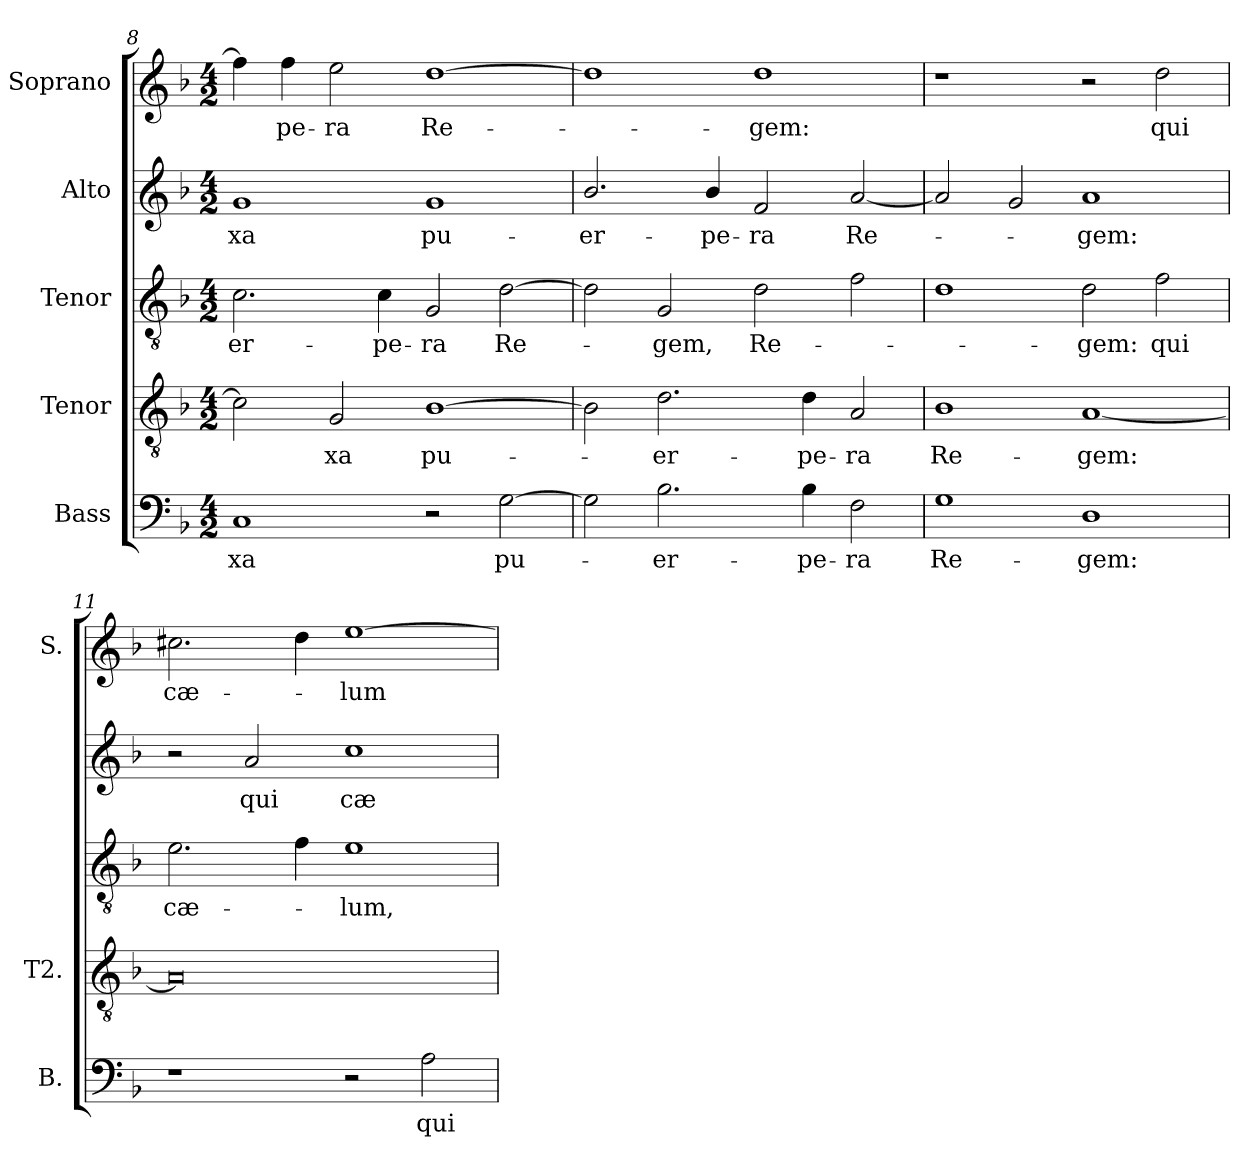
**kern	**text	**kern	**text	**kern	**text	**kern	**text	**kern	**text
*part5	*part5	*part4	*part4	*part3	*part3	*part2	*part2	*part1	*part1
*staff5	*staff5	*staff4	*staff4	*staff3	*staff3	*staff2	*staff2	*staff1	*staff1
*I"Bass	*	*I"Tenor	*	*I"Tenor	*	*I"Alto	*	*I"Soprano	*
*I'B.	*	*I'T2.	*	*	*	*	*	*I'S.	*
*clefF4	*	*clefGv2	*	*clefGv2	*	*clefG2	*	*clefG2	*
*	*	*ITrd7c12	*	*ITrd7c12	*	*	*	*	*
*k[b-]	*	*k[b-]	*	*k[b-]	*	*k[b-]	*	*k[b-]	*
*F:	*	*F:	*	*F:	*	*F:	*	*F:	*
*M4/2	*	*M4/2	*	*M4/2	*	*M4/2	*	*M4/2	*
=8	=8	=8	=8	=8	=8	=8	=8	=8	=8
!	!LO:LY:b:color=#000000	!	!	!	!	!	!	!	!
!	!	!	!	!	!LO:LY:b:color=#000000	!	!	!	!
!	!	!	!	!	!	!	!LO:LY:b:color=#000000	!	!
1Ci	-xa	2Ci\]	.	2.Ci\	-er-	1gi	-xa	4ffi\]	.
!	!	!	!	!	!	!	!	!	!LO:LY:b:color=#000000
.	.	.	.	.	.	.	.	4ffi\	-pe-
!	!	!	!LO:LY:b:color=#000000	!	!	!	!	!	!
!	!	!	!	!	!	!	!	!	!LO:LY:b:color=#000000
.	.	2GGi/	-xa	.	.	.	.	2eei\	-ra
!	!	!	!	!	!LO:LY:b:color=#000000	!	!	!	!
.	.	.	.	4Ci\	-pe-	.	.	.	.
!	!	!	!LO:LY:b:color=#000000	!	!	!	!	!	!
!	!	!	!	!	!LO:LY:b:color=#000000	!	!	!	!
!	!	!	!	!	!	!	!LO:LY:b:color=#000000	!	!
!	!	!	!	!	!	!	!	!	!LO:LY:b:color=#000000
2r	.	[1BB-i	pu-	2GGi/	-ra	1gi	pu-	[1ddi	Re-
!	!LO:LY:b:color=#000000	!	!	!	!	!	!	!	!
!	!	!	!	!	!LO:LY:b:color=#000000	!	!	!	!
[2Gi\	pu-	.	.	[2Di\	Re-	.	.	.	.
=9	=9	=9	=9	=9	=9	=9	=9	=9	=9
!	!	!	!	!	!	!	!LO:LY:b:color=#000000	!	!
2Gi\]	.	2BB-i\]	.	2Di\]	.	2.b-i/	-er-	1ddi]	.
!	!LO:LY:b:color=#000000	!	!	!	!	!	!	!	!
!	!	!	!LO:LY:b:color=#000000	!	!	!	!	!	!
!	!	!	!	!	!LO:LY:b:color=#000000	!	!	!	!
2.B-i\	-er-	2.Di\	-er-	2GGi/	-gem,	.	.	.	.
!	!	!	!	!	!	!	!LO:LY:b:color=#000000	!	!
.	.	.	.	.	.	4b-i/	-pe-	.	.
!	!	!	!	!	!LO:LY:b:color=#000000	!	!	!	!
!	!	!	!	!	!	!	!LO:LY:b:color=#000000	!	!
!	!	!	!	!	!	!	!	!	!LO:LY:b:color=#000000
.	.	.	.	2Di\	Re-	2fi/	-ra	1ddi	-gem:
!	!LO:LY:b:color=#000000	!	!	!	!	!	!	!	!
!	!	!	!LO:LY:b:color=#000000	!	!	!	!	!	!
4B-i\	-pe-	4Di\	-pe-	.	.	.	.	.	.
!	!LO:LY:b:color=#000000	!	!	!	!	!	!	!	!
!	!	!	!LO:LY:b:color=#000000	!	!	!	!	!	!
!	!	!	!	!	!	!	!LO:LY:b:color=#000000	!	!
2Fi\	-ra	2AAi/	-ra	2Fi\	.	[2ai/	Re-	.	.
!!LO:LB:g=z
=10	=10	=10	=10	=10	=10	=10	=10	=10	=10
!	!LO:LY:b:color=#000000	!	!	!	!	!	!	!	!
!	!	!	!LO:LY:b:color=#000000	!	!	!	!	!	!
1Gi	Re-	1BB-i	Re-	1Di	.	2ai/]	.	1r	.
.	.	.	.	.	.	2gi/	.	.	.
!	!LO:LY:b:color=#000000	!	!	!	!	!	!	!	!
!	!	!	!LO:LY:b:color=#000000	!	!	!	!	!	!
!	!	!	!	!	!LO:LY:b:color=#000000	!	!	!	!
!	!	!	!	!	!	!	!LO:LY:b:color=#000000	!	!
1Di	-gem:	[1AAi	-gem:	2Di\	-gem:	1ai	-gem:	2r	.
!	!	!	!	!	!LO:LY:b:color=#000000	!	!	!	!
!	!	!	!	!	!	!	!	!	!LO:LY:b:color=#000000
.	.	.	.	2Fi\	qui	.	.	2ddi\	qui
=11	=11	=11	=11	=11	=11	=11	=11	=11	=11
!	!	!	!	!	!LO:LY:b:color=#000000	!	!	!	!
!	!	!	!	!	!	!	!	!	!LO:LY:b:color=#000000
1r	.	0AAi]	.	2.Ei\	cæ-	2r	.	2.cc#Xi\	cæ-
!	!	!	!	!	!	!	!LO:LY:b:color=#000000	!	!
.	.	.	.	.	.	2ai/	qui	.	.
.	.	.	.	4Fi\	.	.	.	4ddi\	.
!	!	!	!	!	!LO:LY:b:color=#000000	!	!	!	!
!	!	!	!	!	!	!	!LO:LY:b:color=#000000	!	!
!	!	!	!	!	!	!	!	!	!LO:LY:b:color=#000000
2r	.	.	.	1Ei	-lum,	1cci	cæ-	[1eei	-lum
!	!LO:LY:b:color=#000000	!	!	!	!	!	!	!	!
2Ai\	qui	.	.	.	.	.	.	.	.
=	=	=	=	=	=	=	=	=	=
*-	*-	*-	*-	*-	*-	*-	*-	*-	*-
